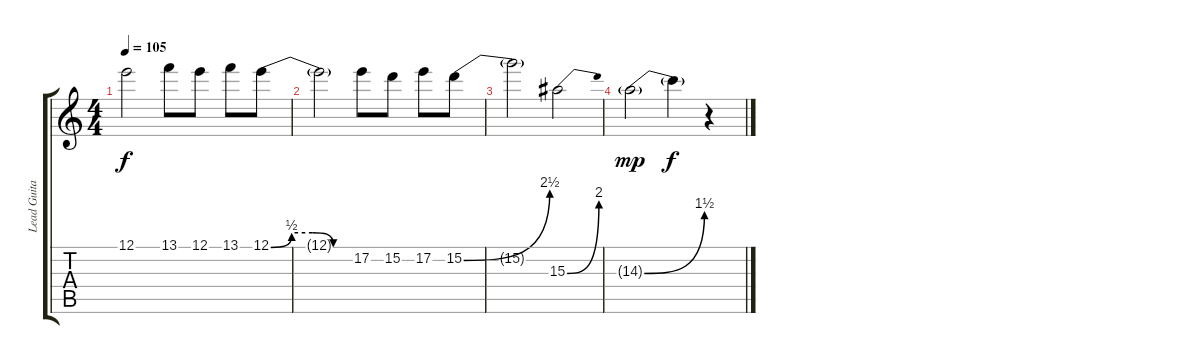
\track ("Lead Guitar" "Lead Guita") {instrument overdrivenguitar}
\staff {score tabs}
\tuning (E4 B3 G3 D3 A2 E2) {hide}
\ts (4 4)
\tempo 105
\clef g2
\ks c
12.1{t}.2{dy f} 13.1.8 12.1.8 13.1.8 12.1{be (custom 0 0 15 2 30 2 45 0 60 0)}.8 |
12.1{t}.2 17.2.8 15.2.8 17.2.8 15.2{be (bend 0 0 60 10)}.8 |
15.2{t}.2 15.3{be (bend 0 0 60 8)}.2 |
14.3{be (bend 0 0 60 6) g}.2{dy mp} 14.3{t}.4{dy f} r.4
